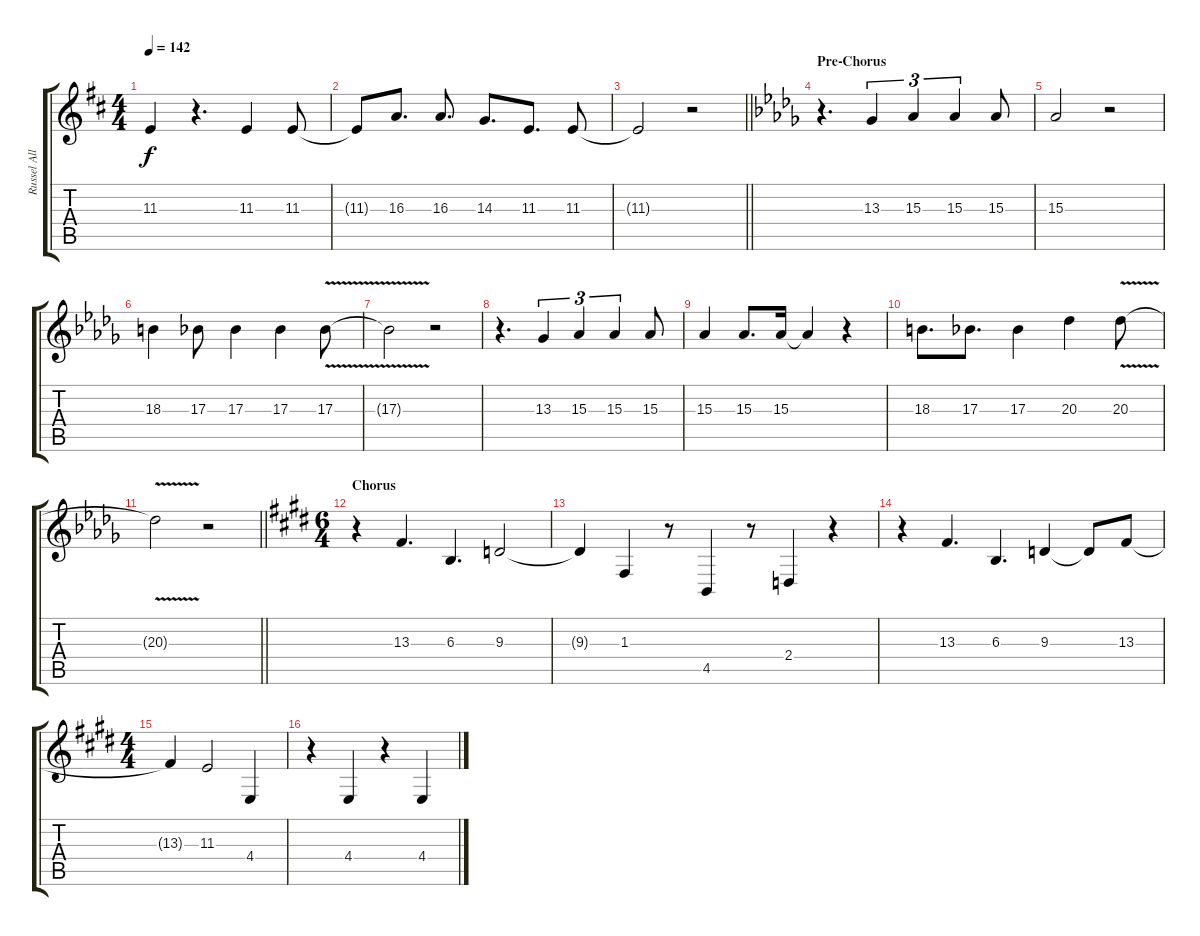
\track ("Russel Allen (vocal)" "Russel All") {instrument tenorsax}
\staff {score tabs}
\tuning (D4 A3 F3 C3 G2 D2) {hide}
\ts (4 4)
\tempo 142
\clef g2
\ks bminor
11.3{t}.4{dy f} r.4{d} 11.3.4 11.3.8 |
11.3{t}.8 16.3.8{d} 16.3.8{d} 14.3.8{d} 11.3.8{d} 11.3.8 |
\barLineRight lightlight
11.3{t}.2 r.2 |
\section ("" "Pre-Chorus")
\ks bbminor
r.4{d} 13.3.4{tu (3 2)} 15.3.4{tu (3 2)} 15.3.4{tu (3 2)} 15.3.8 |
15.3.2 r.2 |
18.3.4 17.3.8 17.3.4 17.3.4 17.3{v}.8 |
17.3{t}.2 r.2 |
r.4{d} 13.3.4{tu (3 2)} 15.3.4{tu (3 2)} 15.3.4{tu (3 2)} 15.3.8 |
15.3.4 15.3.8{d} 15.3.16 15.3{t}.4 r.4 |
18.3.8{d} 17.3.8{d} 17.3.4 20.3.4 20.3{v}.8 |
\barLineRight lightlight
20.3{t}.2 r.2 |
\ts (6 4)
\section ("" "Chorus")
\ks c#minor
r.4 13.3.4{d} 6.3.4{d} 9.3.2 |
9.3{t}.4 1.3.4 r.8 4.5.4 r.8 2.4.4 r.4 |
r.4 13.3.4{d} 6.3.4{d} 9.3.4 9.3{t}.8 13.3.8 |
\ts (4 4)
13.3{t}.4 11.3.2 4.4.4 |
r.4 4.4.4 r.4 4.4.4
